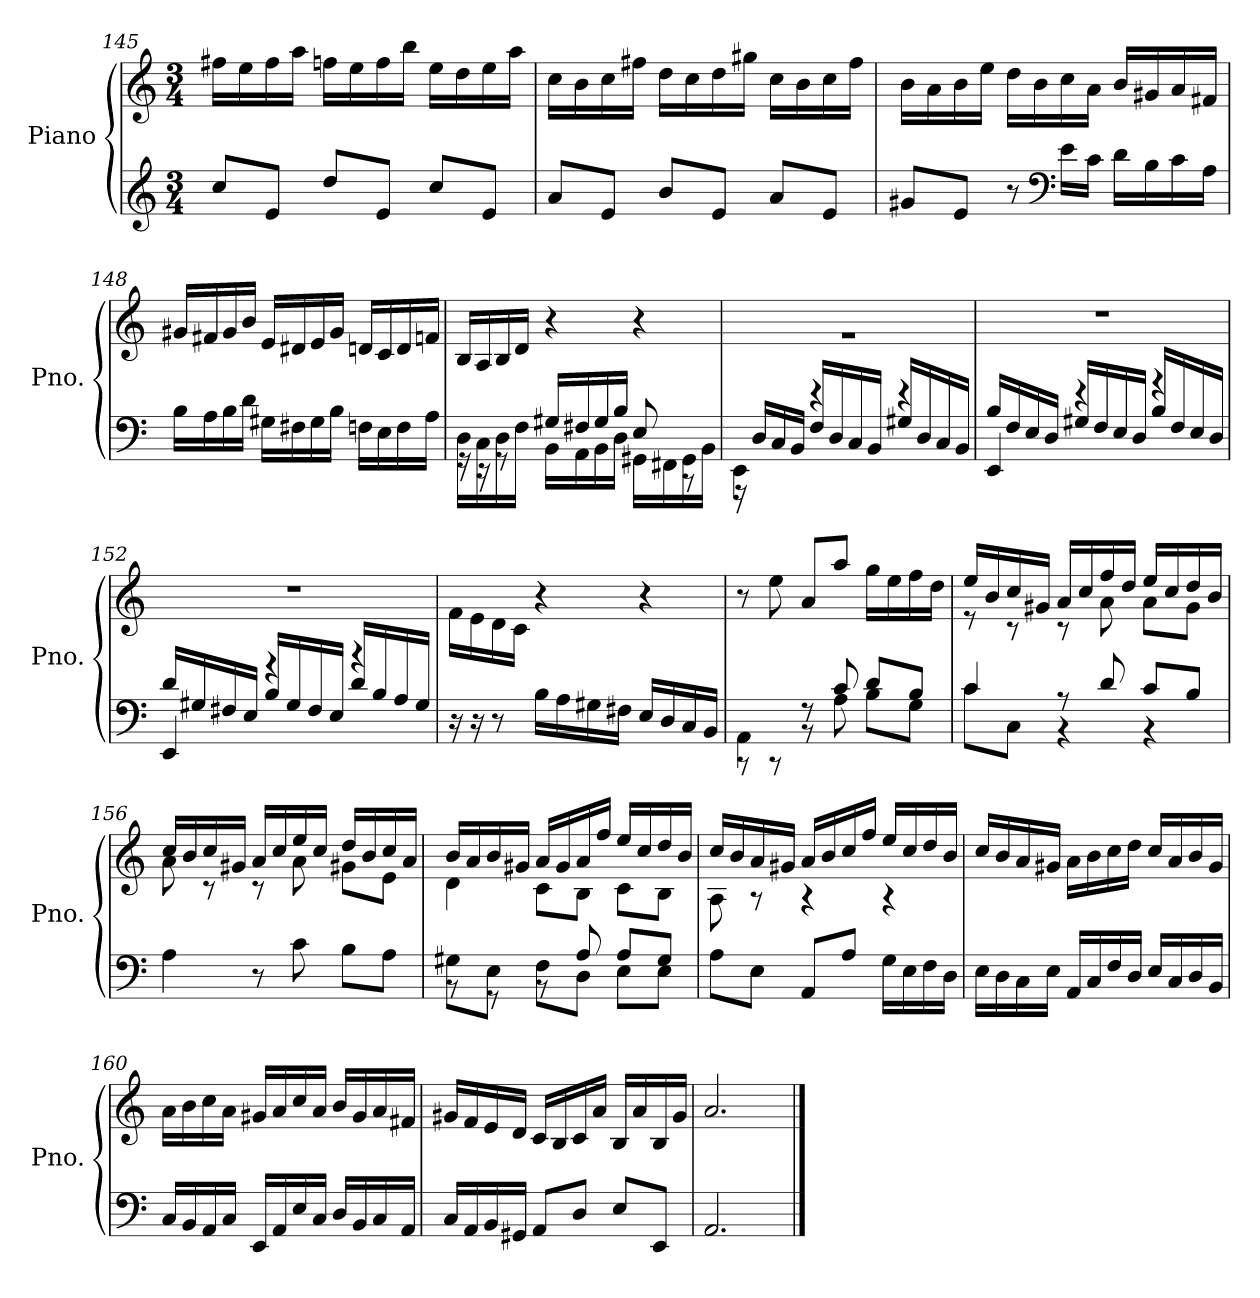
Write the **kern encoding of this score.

**kern	**kern
*part1	*part1
*staff2	*staff1
*I"Piano	*
*I'Pno.	*
*clefG2	*clefG2
*k[]	*k[]
*M3/4	*M3/4
=145	=145
8cc/L	16ff#X\LL
.	16ee\
8e/J	16ff#\
.	16aa\JJ
8dd/L	16ffn\LL
.	16ee\
8e/J	16ff\
.	16bb\JJ
8cc/L	16ee\LL
.	16dd\
8e/J	16ee\
.	16aa\JJ
!!LO:LB:g=z
=146	=146
8a/L	16cc\LL
.	16b\
8e/J	16cc\
.	16ff#X\JJ
8b/L	16dd\LL
.	16cc\
8e/J	16dd\
.	16gg#X\JJ
8a/L	16cc\LL
.	16b\
8e/J	16cc\
.	16ff#\JJ
=147	=147
8g#X/L	16b\LL
.	16a\
8e/J	16b\
.	16ee\JJ
8r	16dd\LL
.	16b\
*clefF4	*
16e\LL	16cc\
16c\JJ	16a\JJ
16d\LL	16b/LL
16B\	16g#X/
16c\	16a/
16A\JJ	16f#X/JJ
=148	=148
16B\LL	16g#X/LL
16A\	16f#X/
16B\	16g#/
16d\JJ	16b/JJ
16G#X\LL	16e/LL
16F#X\	16d#X/
16G#\	16e/
16B\JJ	16g#/JJ
16Fn\LL	16dn/LL
16E\	16c/
16F\	16d/
16A\JJ	16fn/JJ
!!LO:PB:g=z
=149	=149
*^	*
16D\LL	16r	16B/LL
16C\	16r	16A/
16D\	8r	16B/
16F\JJ	.	16d/JJ
16BB\LL	16G#X/LL	4r
16AA\	16F#X/	.
16BB\	16G#/	.
16D\JJ	16B/JJ	.
16GG#X\LL	8E/	4r
16FF#X\	.	.
16GG#\	8r	.
16BB\JJ	.	.
=150	=150	=150
4EE\	16r	2.rg
.	16D/LL	.
.	16C/	.
.	16BB/JJ	.
4r	16F/LL	.
.	16D/	.
.	16C/	.
.	16BB/JJ	.
4r	16G#X/LL	.
.	16D/	.
.	16C/	.
.	16BB/JJ	.
=151	=151	=151
4EE/	16B/LL	2.r
.	16F/	.
.	16E/	.
.	16D/JJ	.
4r	16G#X/LL	.
.	16F/	.
.	16E/	.
.	16D/JJ	.
4r	16B/LL	.
.	16F/	.
.	16E/	.
.	16D/JJ	.
!!LO:LB:g=z
=152	=152	=152
4EE/	16d/LL	2.r
.	16G#X/	.
.	16F#X/	.
.	16E/JJ	.
4r	16B/LL	.
.	16G#/	.
.	16F#/	.
.	16E/JJ	.
4r	16d/LL	.
.	16B/	.
.	16A/	.
.	16G#/JJ	.
*v	*v	*
=153	=153
16r	16f\LL
16r	16e\
8r	16d\
.	16c\JJ
16B\LL	4r
16A\	.
16G#X\	.
16F#X\JJ	.
16E/LL	4r
16D/	.
16C/	.
16BB/JJ	.
=154	=154
*^	*
4AA\	8r	8r
.	8r	8ee\
8r	8r	8a/L
8A\	8c/	8aa\J
8B\L	8d/L	16gg\LL
.	.	16ee\
8G\J	8B/J	16ff\
.	.	16dd\JJ
!!LO:LB:g=z
=155	=155	=155
*	*	*^
8c\L	4c/	16ee/LL	8r
.	.	16b/	.
8C\J	.	16cc/	8r
.	.	16g#X/JJ	.
8r	4r	16a/LL	8r
.	.	16cc/	.
8d/	.	16ff/	8a\
.	.	16dd/JJ	.
8c/L	4r	16ee/LL	8a\L
.	.	16cc/	.
8B/J	.	16dd/	8g#\J
.	.	16b/JJ	.
*v	*v	*	*
=156	=156	=156
4A\	16cc/LL	8a\
.	16b/	.
.	16cc/	8r
.	16g#X/JJ	.
8r	16a/LL	8r
.	16cc/	.
8c\	16ee/	8a\
.	16cc/JJ	.
8B\L	16dd/LL	8g#X\L
.	16b/	.
8A\J	16cc/	8e\J
.	16a/JJ	.
=157	=157	=157
*^	*	*
8G#X\L	8r	16b/LL	4d\
.	.	16a/	.
8E\J	8r	16b/	.
.	.	16g#X/JJ	.
8F\L	8r	16a/LL	8c\L
.	.	16g#/	.
8D\J	8A/	16a/	8B\J
.	.	16ff/JJ	.
8E\L	8A/L	16ee/LL	8c\L
.	.	16cc/	.
8E\J	8G#/J	16dd/	8B\J
.	.	16b/JJ	.
*v	*v	*	*
!!LO:LB:g=z	!!
=158	=158	=158
8A\L	16cc/LL	8A\
.	16b/	.
8E\J	16a/	8r
.	16g#X/JJ	.
8AA/L	16a/LL	4r
.	16b/	.
8A\J	16cc/	.
.	16ff/JJ	.
16G\LL	16ee/LL	4r
16E\	16cc/	.
16F\	16dd/	.
16D\JJ	16b/JJ	.
*	*v	*v
=159	=159
16E\LL	16cc/LL
16D\	16b/
16C\	16a/
16E\JJ	16g#X/JJ
16AA/LL	16a\LL
16C/	16b\
16F/	16cc\
16D/JJ	16dd\JJ
16E/LL	16cc/LL
16C/	16a/
16D/	16b/
16BB/JJ	16g#/JJ
=160	=160
16C/LL	16a\LL
16BB/	16b\
16AA/	16cc\
16C/JJ	16a\JJ
16EE/LL	16g#X/LL
16AA/	16a/
16E/	16cc/
16C/JJ	16a/JJ
16D/LL	16b/LL
16BB/	16g#/
16C/	16a/
16AA/JJ	16f#X/JJ
!!LO:LB:g=z
=161	=161
16C/LL	16g#X/LL
16AA/	16f/
16BB/	16e/
16GG#X/JJ	16d/JJ
8AA/L	16c/LL
*	*MM106
.	16B/
*	*MM104
8D/J	16c/
*	*MM100
.	16a/JJ
*	*MM97
8E\L	16B/LL
*	*MM94
.	16a/
*	*MM90
8EE/J	16B/
*	*MM85
.	16g#/JJ
=162	=162
2.AA/	2.a/
==	==
*-	*-
